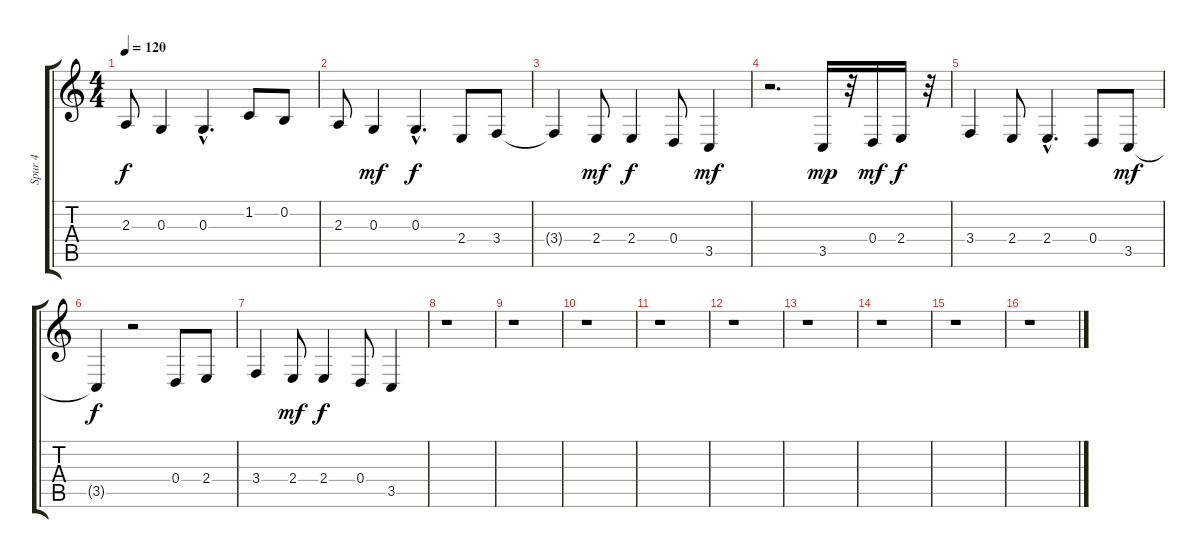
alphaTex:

\track ("Spur 4" "Spur 4") {instrument voiceoohs}
\staff {score tabs}
\tuning (E4 B3 G3 D3 A2 E2) {hide}
\ts (4 4)
\tempo 120
\clef g2
\ks c
2.3.8{dy f} 0.3.4 0.3{hac}.4{d} 1.2.8 0.2.8 |
2.3.8 0.3.4{dy mf} 0.3{hac}.4{d dy f} 2.4.8 3.4.8 |
3.4{t}.4 2.4.8{dy mf} 2.4.4{dy f} 0.4.8 3.5.4{dy mf} |
r.2{d} 3.5.16{dy mp} r.32 0.4.16{dy mf} 2.4.16{dy f} r.32 |
3.4.4 2.4.8 2.4{hac}.4{d} 0.4.8 3.5.8{dy mf} |
3.5{t}.4{dy f} r.2 0.4.8 2.4.8 |
3.4.4 2.4.8{dy mf} 2.4.4{dy f} 0.4.8 3.5.4 |
r.1 |
r.1 |
r.1 |
r.1 |
r.1 |
r.1 |
r.1 |
r.1 |
r.1
